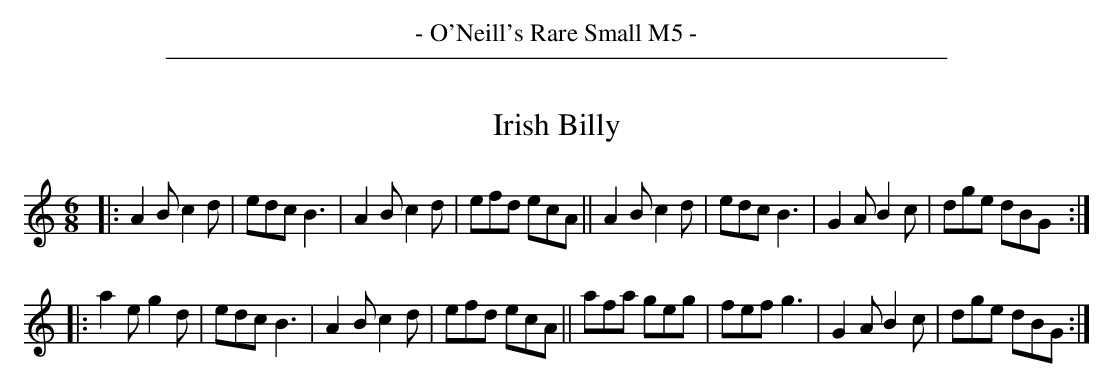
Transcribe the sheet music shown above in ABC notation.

X:1
T: Irish Billy
M: 6/8
L: 1/8
K: Am
|:\
A2B c2d | edc B3 | A2B c2d | efd ecA ||\
A2B c2d | edc B3 | G2A B2c | dge dBG :|
|:\
a2e g2d | edc B3 | A2B c2d | efd ecA ||\
afa geg | fef g3 | G2A B2c | dge dBG :|
